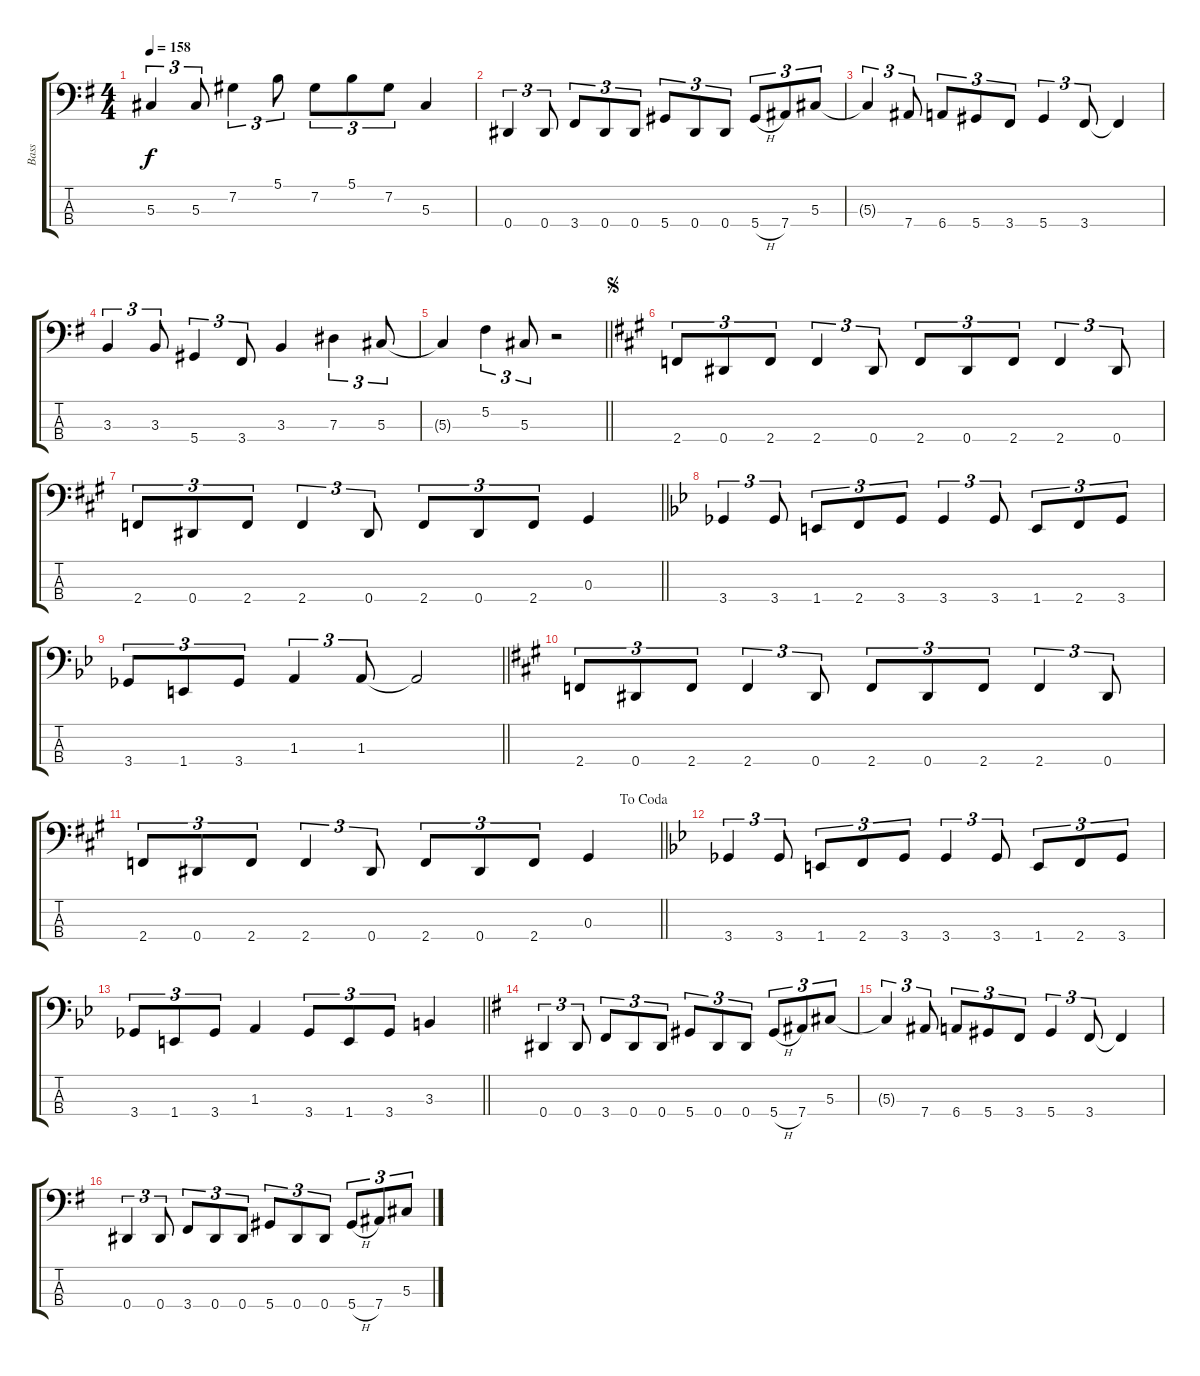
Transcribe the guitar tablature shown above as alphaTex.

\track ("Bass" "Bass") {instrument electricbasspick}
\staff {score tabs}
\tuning (Gb2 Db2 Ab1 Eb1) {hide}
\ts (4 4)
\tempo 158
\clef f4
\ks g
5.3{t}.4{tu (3 2) dy f} 5.3.8{tu (3 2)} 7.2.4{tu (3 2)} 5.1.8{tu (3 2)} 7.2.8{tu (3 2)} 5.1.8{tu (3 2)} 7.2.8{tu (3 2)} 5.3.4 |
0.4.4{tu (3 2)} 0.4.8{tu (3 2)} 3.4.8{tu (3 2)} 0.4.8{tu (3 2)} 0.4.8{tu (3 2)} 5.4.8{tu (3 2)} 0.4.8{tu (3 2)} 0.4.8{tu (3 2)} 5.4{h}.8{tu (3 2)} 7.4.8{tu (3 2)} 5.3.8{tu (3 2)} |
5.3{t}.4{tu (3 2)} 7.4.8{tu (3 2)} 6.4.8{tu (3 2)} 5.4.8{tu (3 2)} 3.4.8{tu (3 2)} 5.4.4{tu (3 2)} 3.4.8{tu (3 2)} 3.4{t}.4 |
3.3.4{tu (3 2)} 3.3.8{tu (3 2)} 5.4.4{tu (3 2)} 3.4.8{tu (3 2)} 3.3.4 7.3.4{tu (3 2)} 5.3.8{tu (3 2)} |
\barLineRight lightlight
5.3{t}.4 5.2.4{tu (3 2)} 5.3.8{tu (3 2)} r.2 |
\jump segno
\ks a
2.4.8{tu (3 2)} 0.4.8{tu (3 2)} 2.4.8{tu (3 2)} 2.4.4{tu (3 2)} 0.4.8{tu (3 2)} 2.4.8{tu (3 2)} 0.4.8{tu (3 2)} 2.4.8{tu (3 2)} 2.4.4{tu (3 2)} 0.4.8{tu (3 2)} |
\barLineRight lightlight
2.4.8{tu (3 2)} 0.4.8{tu (3 2)} 2.4.8{tu (3 2)} 2.4.4{tu (3 2)} 0.4.8{tu (3 2)} 2.4.8{tu (3 2)} 0.4.8{tu (3 2)} 2.4.8{tu (3 2)} 0.3.4 |
\ks bb
3.4.4{tu (3 2)} 3.4.8{tu (3 2)} 1.4.8{tu (3 2)} 2.4.8{tu (3 2)} 3.4.8{tu (3 2)} 3.4.4{tu (3 2)} 3.4.8{tu (3 2)} 1.4.8{tu (3 2)} 2.4.8{tu (3 2)} 3.4.8{tu (3 2)} |
\barLineRight lightlight
3.4.8{tu (3 2)} 1.4.8{tu (3 2)} 3.4.8{tu (3 2)} 1.3.4{tu (3 2)} 1.3.8{tu (3 2)} 1.3{t}.2 |
\ks a
2.4.8{tu (3 2)} 0.4.8{tu (3 2)} 2.4.8{tu (3 2)} 2.4.4{tu (3 2)} 0.4.8{tu (3 2)} 2.4.8{tu (3 2)} 0.4.8{tu (3 2)} 2.4.8{tu (3 2)} 2.4.4{tu (3 2)} 0.4.8{tu (3 2)} |
\jump dacoda
\barLineRight lightlight
2.4.8{tu (3 2)} 0.4.8{tu (3 2)} 2.4.8{tu (3 2)} 2.4.4{tu (3 2)} 0.4.8{tu (3 2)} 2.4.8{tu (3 2)} 0.4.8{tu (3 2)} 2.4.8{tu (3 2)} 0.3.4 |
\ks bb
3.4.4{tu (3 2)} 3.4.8{tu (3 2)} 1.4.8{tu (3 2)} 2.4.8{tu (3 2)} 3.4.8{tu (3 2)} 3.4.4{tu (3 2)} 3.4.8{tu (3 2)} 1.4.8{tu (3 2)} 2.4.8{tu (3 2)} 3.4.8{tu (3 2)} |
\barLineRight lightlight
3.4.8{tu (3 2)} 1.4.8{tu (3 2)} 3.4.8{tu (3 2)} 1.3.4 3.4.8{tu (3 2)} 1.4.8{tu (3 2)} 3.4.8{tu (3 2)} 3.3.4 |
\section ("" " ")
\ks g
0.4.4{tu (3 2)} 0.4.8{tu (3 2)} 3.4.8{tu (3 2)} 0.4.8{tu (3 2)} 0.4.8{tu (3 2)} 5.4.8{tu (3 2)} 0.4.8{tu (3 2)} 0.4.8{tu (3 2)} 5.4{h}.8{tu (3 2)} 7.4.8{tu (3 2)} 5.3.8{tu (3 2)} |
5.3{t}.4{tu (3 2)} 7.4.8{tu (3 2)} 6.4.8{tu (3 2)} 5.4.8{tu (3 2)} 3.4.8{tu (3 2)} 5.4.4{tu (3 2)} 3.4.8{tu (3 2)} 3.4{t}.4 |
0.4.4{tu (3 2)} 0.4.8{tu (3 2)} 3.4.8{tu (3 2)} 0.4.8{tu (3 2)} 0.4.8{tu (3 2)} 5.4.8{tu (3 2)} 0.4.8{tu (3 2)} 0.4.8{tu (3 2)} 5.4{h}.8{tu (3 2)} 7.4.8{tu (3 2)} 5.3.8{tu (3 2)}
